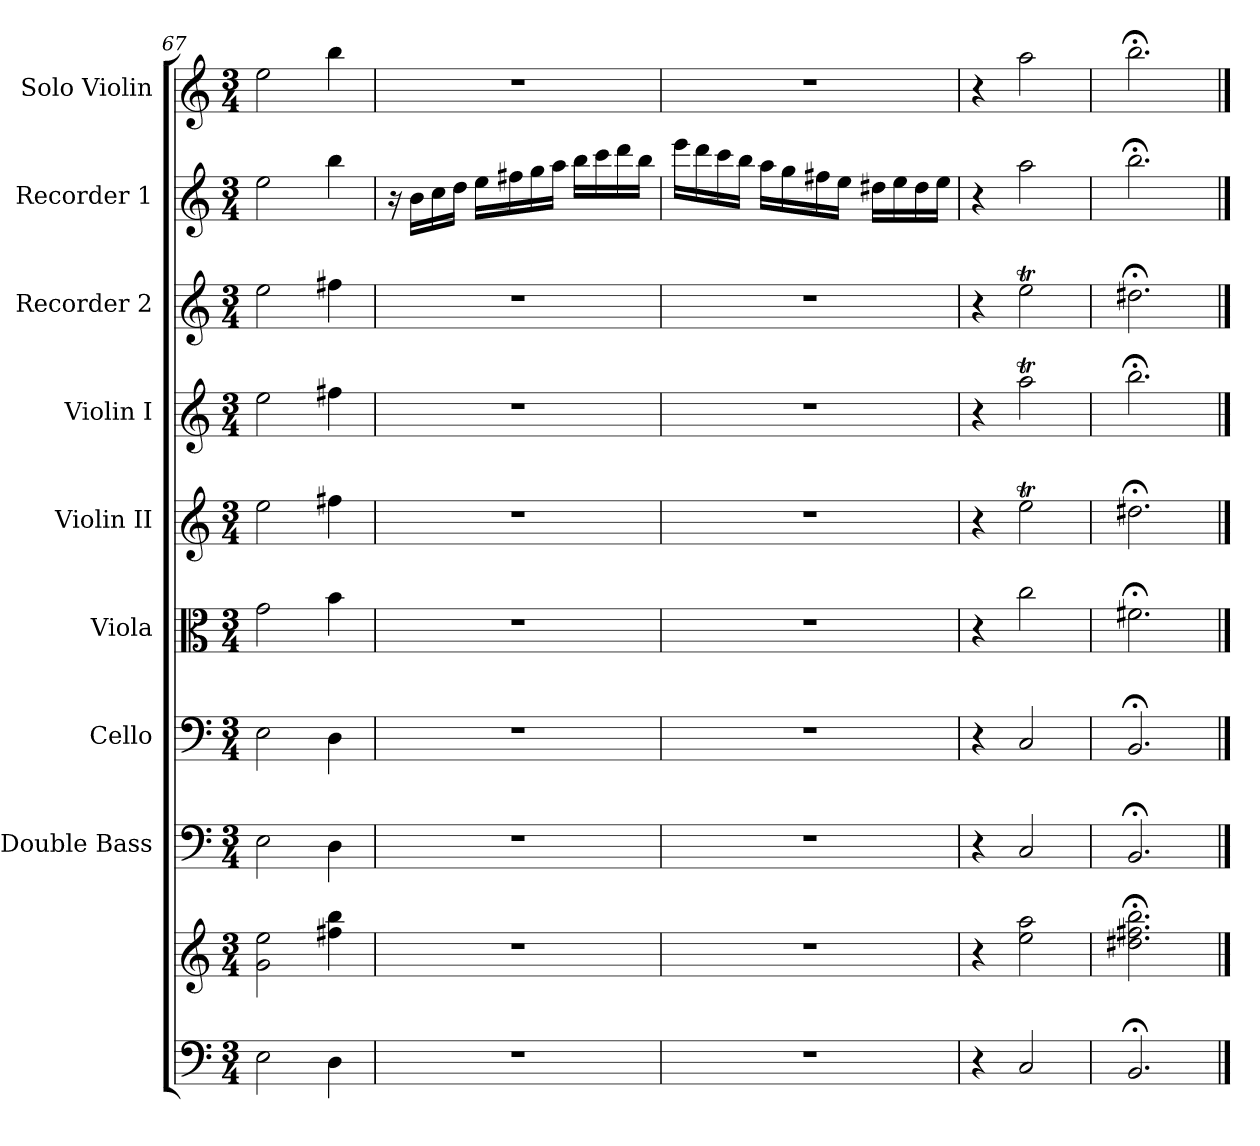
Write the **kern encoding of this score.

**kern	**kern	**kern	**kern	**kern	**kern	**kern	**kern	**kern	**kern
*part9	*part9	*part8	*part7	*part6	*part5	*part4	*part3	*part2	*part1
*staff10	*staff9	*staff8	*staff7	*staff6	*staff5	*staff4	*staff3	*staff2	*staff1
*	*	*I"Double Bass	*I"Cello	*I"Viola	*I"Violin II	*I"Violin I	*I"Recorder 2	*I"Recorder 1	*I"Solo Violin
*	*	*I'D.B.	*	*I'Vla.	*I'Vln. II	*I'Vln. I	*I'Rec. 2	*I'Rec. 1	*I'Vln.
*clefF4	*clefG2	*clefF4	*clefF4	*clefC3	*clefG2	*clefG2	*clefG2	*clefG2	*clefG2
*	*	*ITrd7c12	*	*	*	*	*	*	*
*M3/4	*M3/4	*M3/4	*M3/4	*M3/4	*M3/4	*M3/4	*M3/4	*M3/4	*M3/4
=67	=67	=67	=67	=67	=67	=67	=67	=67	=67
2E\	2g\ 2ee\	2EE\	2E\	2g\	2ee\	2ee\	2ee\	2ee\	2ee\
4D\	4ff#\ 4bb\	4DD\	4D\	4b\	4ff#\	4ff#\	4ff#\	4bb\	4bb\
=68	=68	=68	=68	=68	=68	=68	=68	=68	=68
2.r	2.r	2.r	2.r	2.r	2.r	2.r	2.r	16r	2.r
.	.	.	.	.	.	.	.	16b\LL	.
.	.	.	.	.	.	.	.	16cc\	.
.	.	.	.	.	.	.	.	16dd\JJ	.
.	.	.	.	.	.	.	.	16ee\LL	.
.	.	.	.	.	.	.	.	16ff#\	.
.	.	.	.	.	.	.	.	16gg\	.
.	.	.	.	.	.	.	.	16aa\JJ	.
.	.	.	.	.	.	.	.	16bb\LL	.
.	.	.	.	.	.	.	.	16ccc\	.
.	.	.	.	.	.	.	.	16ddd\	.
.	.	.	.	.	.	.	.	16bb\JJ	.
=69	=69	=69	=69	=69	=69	=69	=69	=69	=69
2.r	2.r	2.r	2.r	2.r	2.r	2.r	2.r	16eee\LL	2.r
.	.	.	.	.	.	.	.	16ddd\	.
.	.	.	.	.	.	.	.	16ccc\	.
.	.	.	.	.	.	.	.	16bb\JJ	.
.	.	.	.	.	.	.	.	16aa\LL	.
.	.	.	.	.	.	.	.	16gg\	.
.	.	.	.	.	.	.	.	16ff#\	.
.	.	.	.	.	.	.	.	16ee\JJ	.
.	.	.	.	.	.	.	.	16dd#\LL	.
.	.	.	.	.	.	.	.	16ee\	.
.	.	.	.	.	.	.	.	16dd#\	.
.	.	.	.	.	.	.	.	16ee\JJ	.
=70	=70	=70	=70	=70	=70	=70	=70	=70	=70
4r	4r	4r	4r	4r	4r	4r	4r	4r	4r
2C/	2ee\ 2aa\	2CC/	2C/	2cc\	2eet\	2aaT\	2eet\	2aa\	2aa\
=71	=71	=71	=71	=71	=71	=71	=71	=71	=71
2.BB;</	2.dd#;<\ 2.ff#;<\ 2.bb;<\	2.BBB;</	2.BB;</	2.f#;<\	2.dd#;<\	2.bb;<\	2.dd#;<\	2.bb;<\	2.bb;<\
==	==	==	==	==	==	==	==	==	==
*-	*-	*-	*-	*-	*-	*-	*-	*-	*-
